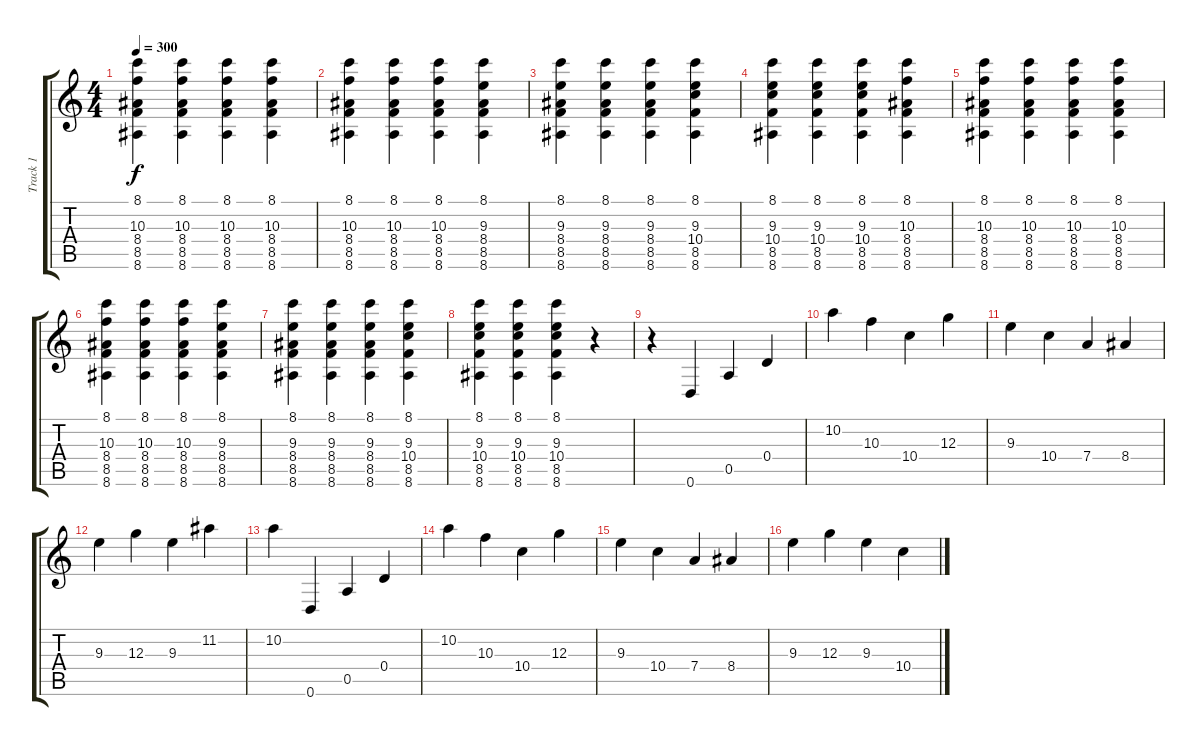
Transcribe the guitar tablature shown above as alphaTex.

\track ("Track 1" "Track 1") {instrument electricguitarclean}
\staff {score tabs}
\tuning (E4 B3 G3 D3 A2 D2) {hide}
\ts (4 4)
\tempo 300
\clef g2
\ks c
(8.1 10.3 8.4 8.5 8.6).4{dy f} (8.1 10.3 8.4 8.5 8.6).4 (8.1 10.3 8.4 8.5 8.6).4 (8.1 10.3 8.4 8.5 8.6).4 |
(8.1 10.3 8.4 8.5 8.6).4 (8.1 10.3 8.4 8.5 8.6).4 (8.1 10.3 8.4 8.5 8.6).4 (8.1 9.3 8.4 8.5 8.6).4 |
(8.1 9.3 8.4 8.5 8.6).4 (8.1 9.3 8.4 8.5 8.6).4 (8.1 9.3 8.4 8.5 8.6).4 (8.1 9.3 10.4 8.5 8.6).4 |
(8.1 9.3 10.4 8.5 8.6).4 (8.1 9.3 10.4 8.5 8.6).4 (8.1 9.3 10.4 8.5 8.6).4 (8.1 10.3 8.4 8.5 8.6).4 |
(8.1 10.3 8.4 8.5 8.6).4 (8.1 10.3 8.4 8.5 8.6).4 (8.1 10.3 8.4 8.5 8.6).4 (8.1 10.3 8.4 8.5 8.6).4 |
(8.1 10.3 8.4 8.5 8.6).4 (8.1 10.3 8.4 8.5 8.6).4 (8.1 10.3 8.4 8.5 8.6).4 (8.1 9.3 8.4 8.5 8.6).4 |
(8.1 9.3 8.4 8.5 8.6).4 (8.1 9.3 8.4 8.5 8.6).4 (8.1 9.3 8.4 8.5 8.6).4 (8.1 9.3 10.4 8.5 8.6).4 |
(8.1 9.3 10.4 8.5 8.6).4 (8.1 9.3 10.4 8.5 8.6).4 (8.1 9.3 10.4 8.5 8.6).4 r.4 |
r.4{instrument distortionguitar} 0.6.4 0.5.4 0.4.4 |
10.2.4 10.3.4 10.4.4 12.3.4 |
9.3.4 10.4.4 7.4.4 8.4.4 |
9.3.4 12.3.4 9.3.4 11.2.4 |
10.2.4 0.6.4 0.5.4 0.4.4 |
10.2.4 10.3.4 10.4.4 12.3.4 |
9.3.4 10.4.4 7.4.4 8.4.4 |
9.3.4 12.3.4 9.3.4 10.4.4
